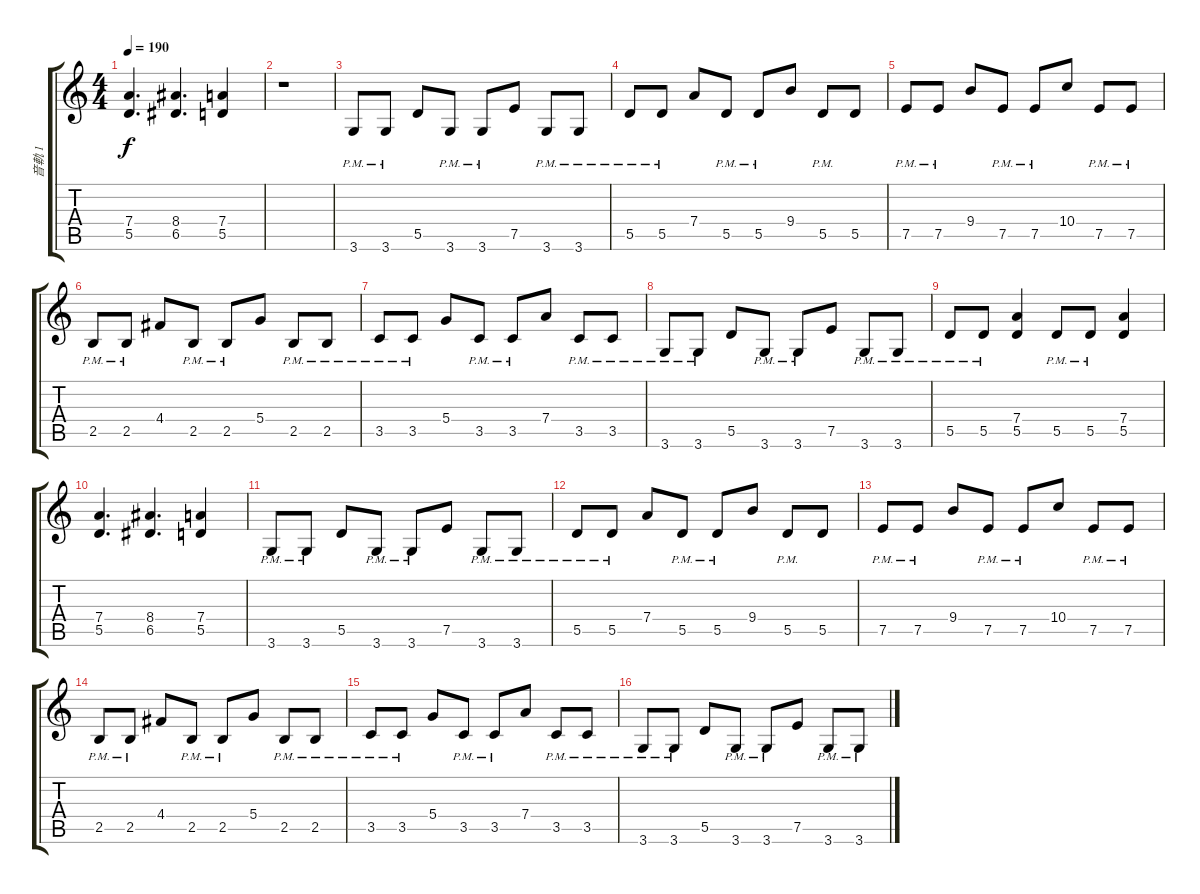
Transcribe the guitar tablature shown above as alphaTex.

\track ("音軌 1" "音軌 1") {instrument overdrivenguitar}
\staff {score tabs}
\tuning (E4 B3 G3 D3 A2 E2) {hide}
\ts (4 4)
\tempo 190
\clef g2
\ks c
(7.4 5.5).4{d dy f} (8.4 6.5).4{d} (7.4 5.5).4 |
r.1 |
3.6{pm}.8 3.6{pm}.8 5.5.8 3.6{pm}.8 3.6{pm}.8 7.5.8 3.6{pm}.8 3.6{pm}.8 |
5.5{pm}.8 5.5{pm}.8 7.4.8 5.5{pm}.8 5.5{pm}.8 9.4.8 5.5{pm}.8 5.5.8 |
7.5{pm}.8 7.5{pm}.8 9.4.8 7.5{pm}.8 7.5{pm}.8 10.4.8 7.5{pm}.8 7.5{pm}.8 |
2.5{pm}.8 2.5{pm}.8 4.4.8 2.5{pm}.8 2.5{pm}.8 5.4.8 2.5{pm}.8 2.5{pm}.8 |
3.5{pm}.8 3.5{pm}.8 5.4.8 3.5{pm}.8 3.5{pm}.8 7.4.8 3.5{pm}.8 3.5{pm}.8 |
3.6{pm}.8 3.6{pm}.8 5.5.8 3.6{pm}.8 3.6{pm}.8 7.5.8 3.6{pm}.8 3.6{pm}.8 |
5.5{pm}.8 5.5{pm}.8 (7.4 5.5).4 5.5{pm}.8 5.5{pm}.8 (7.4 5.5).4 |
(7.4 5.5).4{d} (8.4 6.5).4{d} (7.4 5.5).4 |
3.6{pm}.8 3.6{pm}.8 5.5.8 3.6{pm}.8 3.6{pm}.8 7.5.8 3.6{pm}.8 3.6{pm}.8 |
5.5{pm}.8 5.5{pm}.8 7.4.8 5.5{pm}.8 5.5{pm}.8 9.4.8 5.5{pm}.8 5.5.8 |
7.5{pm}.8 7.5{pm}.8 9.4.8 7.5{pm}.8 7.5{pm}.8 10.4.8 7.5{pm}.8 7.5{pm}.8 |
2.5{pm}.8 2.5{pm}.8 4.4.8 2.5{pm}.8 2.5{pm}.8 5.4.8 2.5{pm}.8 2.5{pm}.8 |
3.5{pm}.8 3.5{pm}.8 5.4.8 3.5{pm}.8 3.5{pm}.8 7.4.8 3.5{pm}.8 3.5{pm}.8 |
3.6{pm}.8 3.6{pm}.8 5.5.8 3.6{pm}.8 3.6{pm}.8 7.5.8 3.6{pm}.8 3.6{pm}.8
